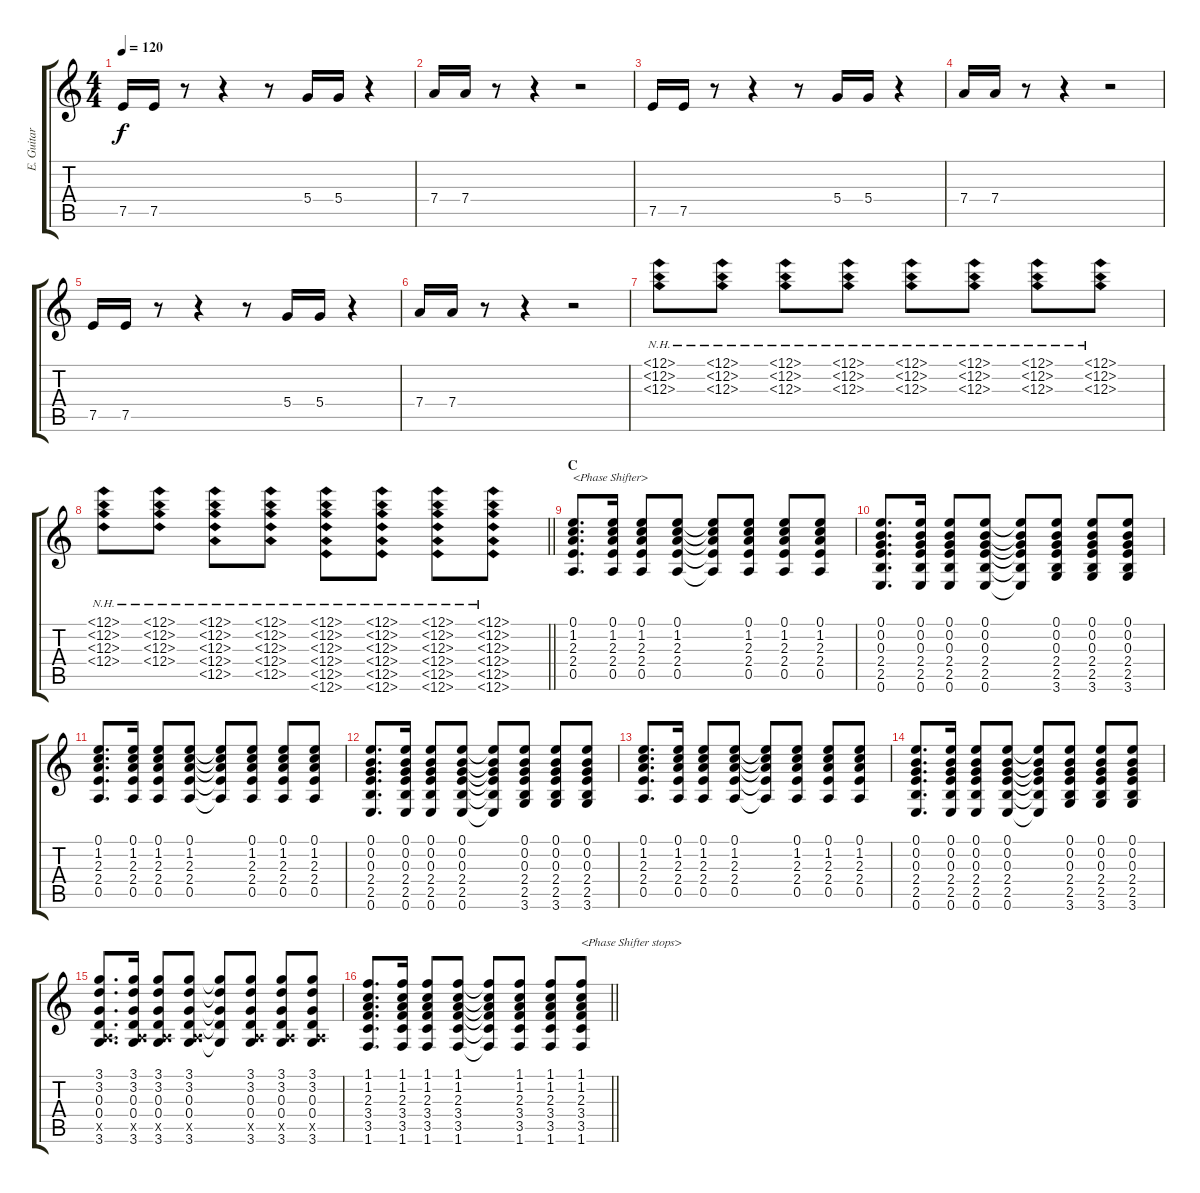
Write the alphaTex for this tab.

\track ("E. Guitar I" "E. Guitar ") {instrument electricguitarclean}
\staff {score tabs}
\tuning (E4 B3 G3 D3 A2 E2) {hide}
\ts (4 4)
\tempo 120
\clef g2
\ks c
7.5.16{dy f} 7.5.16 r.8 r.4 r.8 5.4.16 5.4.16 r.4 |
7.4.16 7.4.16 r.8 r.4 r.2 |
7.5.16 7.5.16 r.8 r.4 r.8 5.4.16 5.4.16 r.4 |
7.4.16 7.4.16 r.8 r.4 r.2 |
7.5.16 7.5.16 r.8 r.4 r.8 5.4.16 5.4.16 r.4 |
7.4.16 7.4.16 r.8 r.4 r.2 |
(12.1{nh} 12.2{nh} 12.3{nh}).8 (12.1{nh} 12.2{nh} 12.3{nh}).8 (12.1{nh} 12.2{nh} 12.3{nh}).8 (12.1{nh} 12.2{nh} 12.3{nh}).8 (12.1{nh} 12.2{nh} 12.3{nh}).8 (12.1{nh} 12.2{nh} 12.3{nh}).8 (12.1{nh} 12.2{nh} 12.3{nh}).8 (12.1{nh} 12.2{nh} 12.3{nh}).8 |
\barLineRight lightlight
(12.1{nh} 12.2{nh} 12.3{nh} 12.4{nh}).8 (12.1{nh} 12.2{nh} 12.3{nh} 12.4{nh}).8 (12.1{nh} 12.2{nh} 12.3{nh} 12.4{nh} 12.5{nh}).8 (12.1{nh} 12.2{nh} 12.3{nh} 12.4{nh} 12.5{nh}).8 (12.1{nh} 12.2{nh} 12.3{nh} 12.4{nh} 12.5{nh} 12.6{nh}).8 (12.1{nh} 12.2{nh} 12.3{nh} 12.4{nh} 12.5{nh} 12.6{nh}).8 (12.1{nh} 12.2{nh} 12.3{nh} 12.4{nh} 12.5{nh} 12.6{nh}).8 (12.1{nh} 12.2{nh} 12.3{nh} 12.4{nh} 12.5{nh} 12.6{nh}).8 |
\section ("" "C")
(0.1 1.2 2.3 2.4 0.5).8{d txt "<Phase Shifter>"} (0.1 1.2 2.3 2.4 0.5).16 (0.1 1.2 2.3 2.4 0.5).8 (0.1 1.2 2.3 2.4 0.5).8 (0.1{t} 1.2{t} 2.3{t} 2.4{t} 0.5{t}).8 (0.1 1.2 2.3 2.4 0.5).8 (0.1 1.2 2.3 2.4 0.5).8 (0.1 1.2 2.3 2.4 0.5).8 |
(0.1 0.2 0.3 2.4 2.5 0.6).8{d} (0.1 0.2 0.3 2.4 2.5 0.6).16 (0.1 0.2 0.3 2.4 2.5 0.6).8 (0.1 0.2 0.3 2.4 2.5 0.6).8 (0.1{t} 0.2{t} 0.3{t} 2.4{t} 2.5{t} 0.6{t}).8 (0.1 0.2 0.3 2.4 2.5 3.6).8 (0.1 0.2 0.3 2.4 2.5 3.6).8 (0.1 0.2 0.3 2.4 2.5 3.6).8 |
(0.1 1.2 2.3 2.4 0.5).8{d} (0.1 1.2 2.3 2.4 0.5).16 (0.1 1.2 2.3 2.4 0.5).8 (0.1 1.2 2.3 2.4 0.5).8 (0.1{t} 1.2{t} 2.3{t} 2.4{t} 0.5{t}).8 (0.1 1.2 2.3 2.4 0.5).8 (0.1 1.2 2.3 2.4 0.5).8 (0.1 1.2 2.3 2.4 0.5).8 |
(0.1 0.2 0.3 2.4 2.5 0.6).8{d} (0.1 0.2 0.3 2.4 2.5 0.6).16 (0.1 0.2 0.3 2.4 2.5 0.6).8 (0.1 0.2 0.3 2.4 2.5 0.6).8 (0.1{t} 0.2{t} 0.3{t} 2.4{t} 2.5{t} 0.6{t}).8 (0.1 0.2 0.3 2.4 2.5 3.6).8 (0.1 0.2 0.3 2.4 2.5 3.6).8 (0.1 0.2 0.3 2.4 2.5 3.6).8 |
(0.1 1.2 2.3 2.4 0.5).8{d} (0.1 1.2 2.3 2.4 0.5).16 (0.1 1.2 2.3 2.4 0.5).8 (0.1 1.2 2.3 2.4 0.5).8 (0.1{t} 1.2{t} 2.3{t} 2.4{t} 0.5{t}).8 (0.1 1.2 2.3 2.4 0.5).8 (0.1 1.2 2.3 2.4 0.5).8 (0.1 1.2 2.3 2.4 0.5).8 |
(0.1 0.2 0.3 2.4 2.5 0.6).8{d} (0.1 0.2 0.3 2.4 2.5 0.6).16 (0.1 0.2 0.3 2.4 2.5 0.6).8 (0.1 0.2 0.3 2.4 2.5 0.6).8 (0.1{t} 0.2{t} 0.3{t} 2.4{t} 2.5{t} 0.6{t}).8 (0.1 0.2 0.3 2.4 2.5 3.6).8 (0.1 0.2 0.3 2.4 2.5 3.6).8 (0.1 0.2 0.3 2.4 2.5 3.6).8 |
(3.1 3.2 0.3 0.4 0.5{x} 3.6).8{d} (3.1 3.2 0.3 0.4 0.5{x} 3.6).16 (3.1 3.2 0.3 0.4 0.5{x} 3.6).8 (3.1 3.2 0.3 0.4 0.5{x} 3.6).8 (3.1{t} 3.2{t} 0.3{t} 0.4{t} 3.6{t}).8 (3.1 3.2 0.3 0.4 0.5{x} 3.6).8 (3.1 3.2 0.3 0.4 0.5{x} 3.6).8 (3.1 3.2 0.3 0.4 0.5{x} 3.6).8 |
\barLineRight lightlight
(1.1 1.2 2.3 3.4 3.5 1.6).8{d} (1.1 1.2 2.3 3.4 3.5 1.6).16 (1.1 1.2 2.3 3.4 3.5 1.6).8 (1.1 1.2 2.3 3.4 3.5 1.6).8 (1.1{t} 1.2{t} 2.3{t} 3.4{t} 3.5{t} 1.6{t}).8 (1.1 1.2 2.3 3.4 3.5 1.6).8 (1.1 1.2 2.3 3.4 3.5 1.6).8 (1.1 1.2 2.3 3.4 3.5 1.6).8{txt "<Phase Shifter stops>"}
